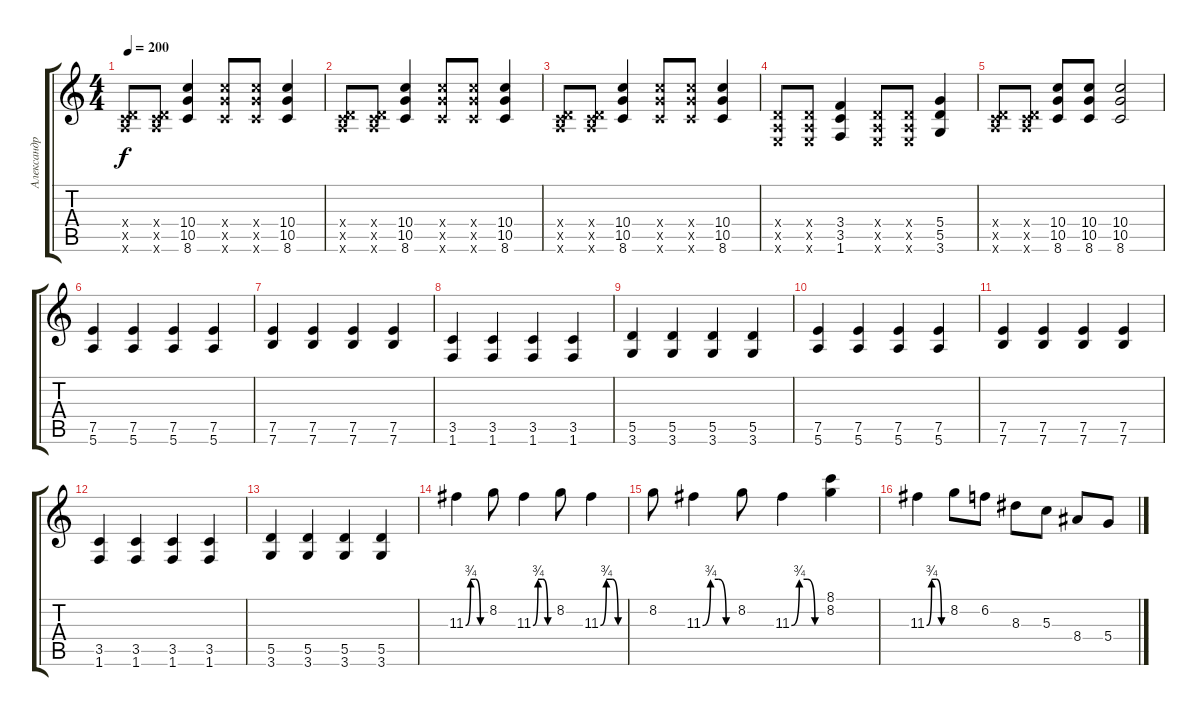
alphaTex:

\track ("Александр Голанд" "Александр ") {instrument distortionguitar}
\staff {score tabs}
\tuning (E4 B3 G3 D3 A2 E2) {hide}
\ts (4 4)
\tempo 200
\clef g2
\ks c
(0.4{x} 0.5{x} 8.6{x}).8{dy f} (0.4{x} 0.5{x} 8.6{x}).8 (10.4 10.5 8.6).4 (10.4{x} 10.5{x} 8.6{x}).8 (10.4{x} 10.5{x} 8.6{x}).8 (10.4 10.5 8.6).4 |
(0.4{x} 0.5{x} 8.6{x}).8 (0.4{x} 0.5{x} 8.6{x}).8 (10.4 10.5 8.6).4 (10.4{x} 10.5{x} 8.6{x}).8 (10.4{x} 10.5{x} 8.6{x}).8 (10.4 10.5 8.6).4 |
(0.4{x} 0.5{x} 8.6{x}).8 (0.4{x} 0.5{x} 8.6{x}).8 (10.4 10.5 8.6).4 (10.4{x} 10.5{x} 8.6{x}).8 (10.4{x} 10.5{x} 8.6{x}).8 (10.4 10.5 8.6).4 |
(0.4{x} 0.5{x} 0.6{x}).8 (0.4{x} 0.5{x} 0.6{x}).8 (3.4 3.5 1.6).4 (0.4{x} 0.5{x} 0.6{x}).8 (0.4{x} 0.5{x} 0.6{x}).8 (5.4 5.5 3.6).4 |
(0.4{x} 0.5{x} 8.6{x}).8 (0.4{x} 0.5{x} 8.6{x}).8 (10.4 10.5 8.6).8 (10.4 10.5 8.6).8 (10.4 10.5 8.6).2 |
(7.5 5.6).4 (7.5 5.6).4 (7.5 5.6).4 (7.5 5.6).4 |
(7.5 7.6).4 (7.5 7.6).4 (7.5 7.6).4 (7.5 7.6).4 |
(3.5 1.6).4 (3.5 1.6).4 (3.5 1.6).4 (3.5 1.6).4 |
(5.5 3.6).4 (5.5 3.6).4 (5.5 3.6).4 (5.5 3.6).4 |
(7.5 5.6).4 (7.5 5.6).4 (7.5 5.6).4 (7.5 5.6).4 |
(7.5 7.6).4 (7.5 7.6).4 (7.5 7.6).4 (7.5 7.6).4 |
(3.5 1.6).4 (3.5 1.6).4 (3.5 1.6).4 (3.5 1.6).4 |
(5.5 3.6).4 (5.5 3.6).4 (5.5 3.6).4 (5.5 3.6).4 |
11.3{be (custom 0 0 15 3 30 3 45 0 60 0)}.4 8.2.8 11.3{be (custom 0 0 15 3 30 3 45 0 60 0)}.4 8.2.8 11.3{be (custom 0 0 15 3 30 3 45 0 60 0)}.4 |
8.2.8 11.3{be (custom 0 0 15 3 30 3 45 0 60 0)}.4 8.2.8 11.3{be (custom 0 0 15 3 30 3 45 0 60 0)}.4 (8.1 8.2).4 |
11.3{be (custom 0 0 15 3 30 3 45 0 60 0)}.4 8.2.8 6.2.8 8.3.8 5.3.8 8.4.8 5.4.8
